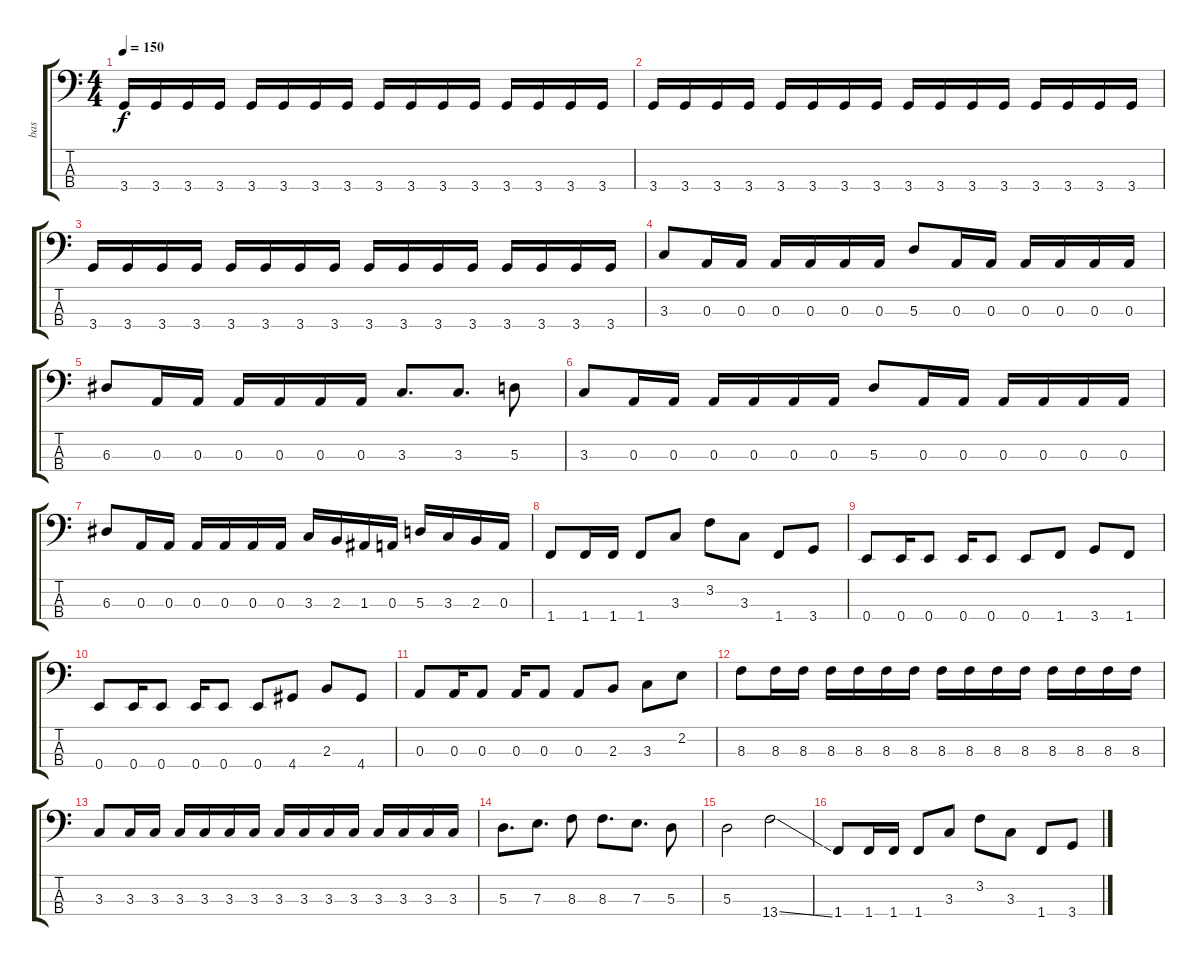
\track ("bas" "bas") {instrument electricbasspick}
\staff {score tabs}
\tuning (G2 D2 A1 E1) {hide}
\ts (4 4)
\tempo 150
\clef f4
\ks c
3.4.16{dy f} 3.4.16 3.4.16 3.4.16 3.4.16 3.4.16 3.4.16 3.4.16 3.4.16 3.4.16 3.4.16 3.4.16 3.4.16 3.4.16 3.4.16 3.4.16 |
3.4.16 3.4.16 3.4.16 3.4.16 3.4.16 3.4.16 3.4.16 3.4.16 3.4.16 3.4.16 3.4.16 3.4.16 3.4.16 3.4.16 3.4.16 3.4.16 |
3.4.16 3.4.16 3.4.16 3.4.16 3.4.16 3.4.16 3.4.16 3.4.16 3.4.16 3.4.16 3.4.16 3.4.16 3.4.16 3.4.16 3.4.16 3.4.16 |
3.3.8 0.3.16 0.3.16 0.3.16 0.3.16 0.3.16 0.3.16 5.3.8 0.3.16 0.3.16 0.3.16 0.3.16 0.3.16 0.3.16 |
6.3.8 0.3.16 0.3.16 0.3.16 0.3.16 0.3.16 0.3.16 3.3.8{d} 3.3.8{d} 5.3.8 |
3.3.8 0.3.16 0.3.16 0.3.16 0.3.16 0.3.16 0.3.16 5.3.8 0.3.16 0.3.16 0.3.16 0.3.16 0.3.16 0.3.16 |
6.3.8 0.3.16 0.3.16 0.3.16 0.3.16 0.3.16 0.3.16 3.3.16 2.3.16 1.3.16 0.3.16 5.3.16 3.3.16 2.3.16 0.3.16 |
1.4.8 1.4.16 1.4.16 1.4.8 3.3.8 3.2.8 3.3.8 1.4.8 3.4.8 |
0.4.8 0.4.16 0.4.8 0.4.16 0.4.8 0.4.8 1.4.8 3.4.8 1.4.8 |
0.4.8 0.4.16 0.4.8 0.4.16 0.4.8 0.4.8 4.4.8 2.3.8 4.4.8 |
0.3.8 0.3.16 0.3.8 0.3.16 0.3.8 0.3.8 2.3.8 3.3.8 2.2.8 |
8.3.8 8.3.16 8.3.16 8.3.16 8.3.16 8.3.16 8.3.16 8.3.16 8.3.16 8.3.16 8.3.16 8.3.16 8.3.16 8.3.16 8.3.16 |
3.3.8 3.3.16 3.3.16 3.3.16 3.3.16 3.3.16 3.3.16 3.3.16 3.3.16 3.3.16 3.3.16 3.3.16 3.3.16 3.3.16 3.3.16 |
5.3.8{d} 7.3.8{d} 8.3.8 8.3.8{d} 7.3.8{d} 5.3.8 |
5.3.2 13.4{ss}.2 |
1.4.8 1.4.16 1.4.16 1.4.8 3.3.8 3.2.8 3.3.8 1.4.8 3.4.8
